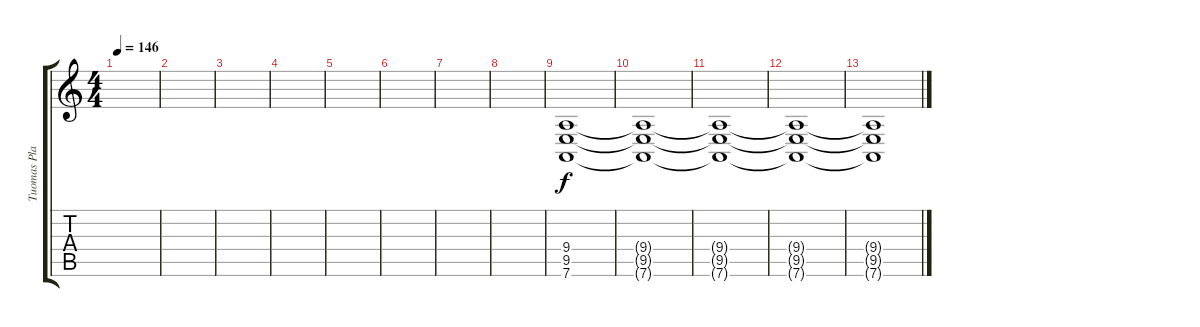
\track ("Tuomas Planman" "Tuomas Pla") {instrument acousticgrandpiano}
\staff {score tabs}
\tuning (D4 A3 F3 C3 G2 D2) {hide}
\ts (4 4)
\tempo 146
\clef g2
\ks c
|
|
|
|
|
|
|
|
(9.4 9.5 7.6).1{instrument stringensemble1} |
(9.4{t} 9.5{t} 7.6{t}).1 |
(9.4{t} 9.5{t} 7.6{t}).1 |
(9.4{t} 9.5{t} 7.6{t}).1 |
(9.4{t} 9.5{t} 7.6{t}).1{instrument stringensemble1}
